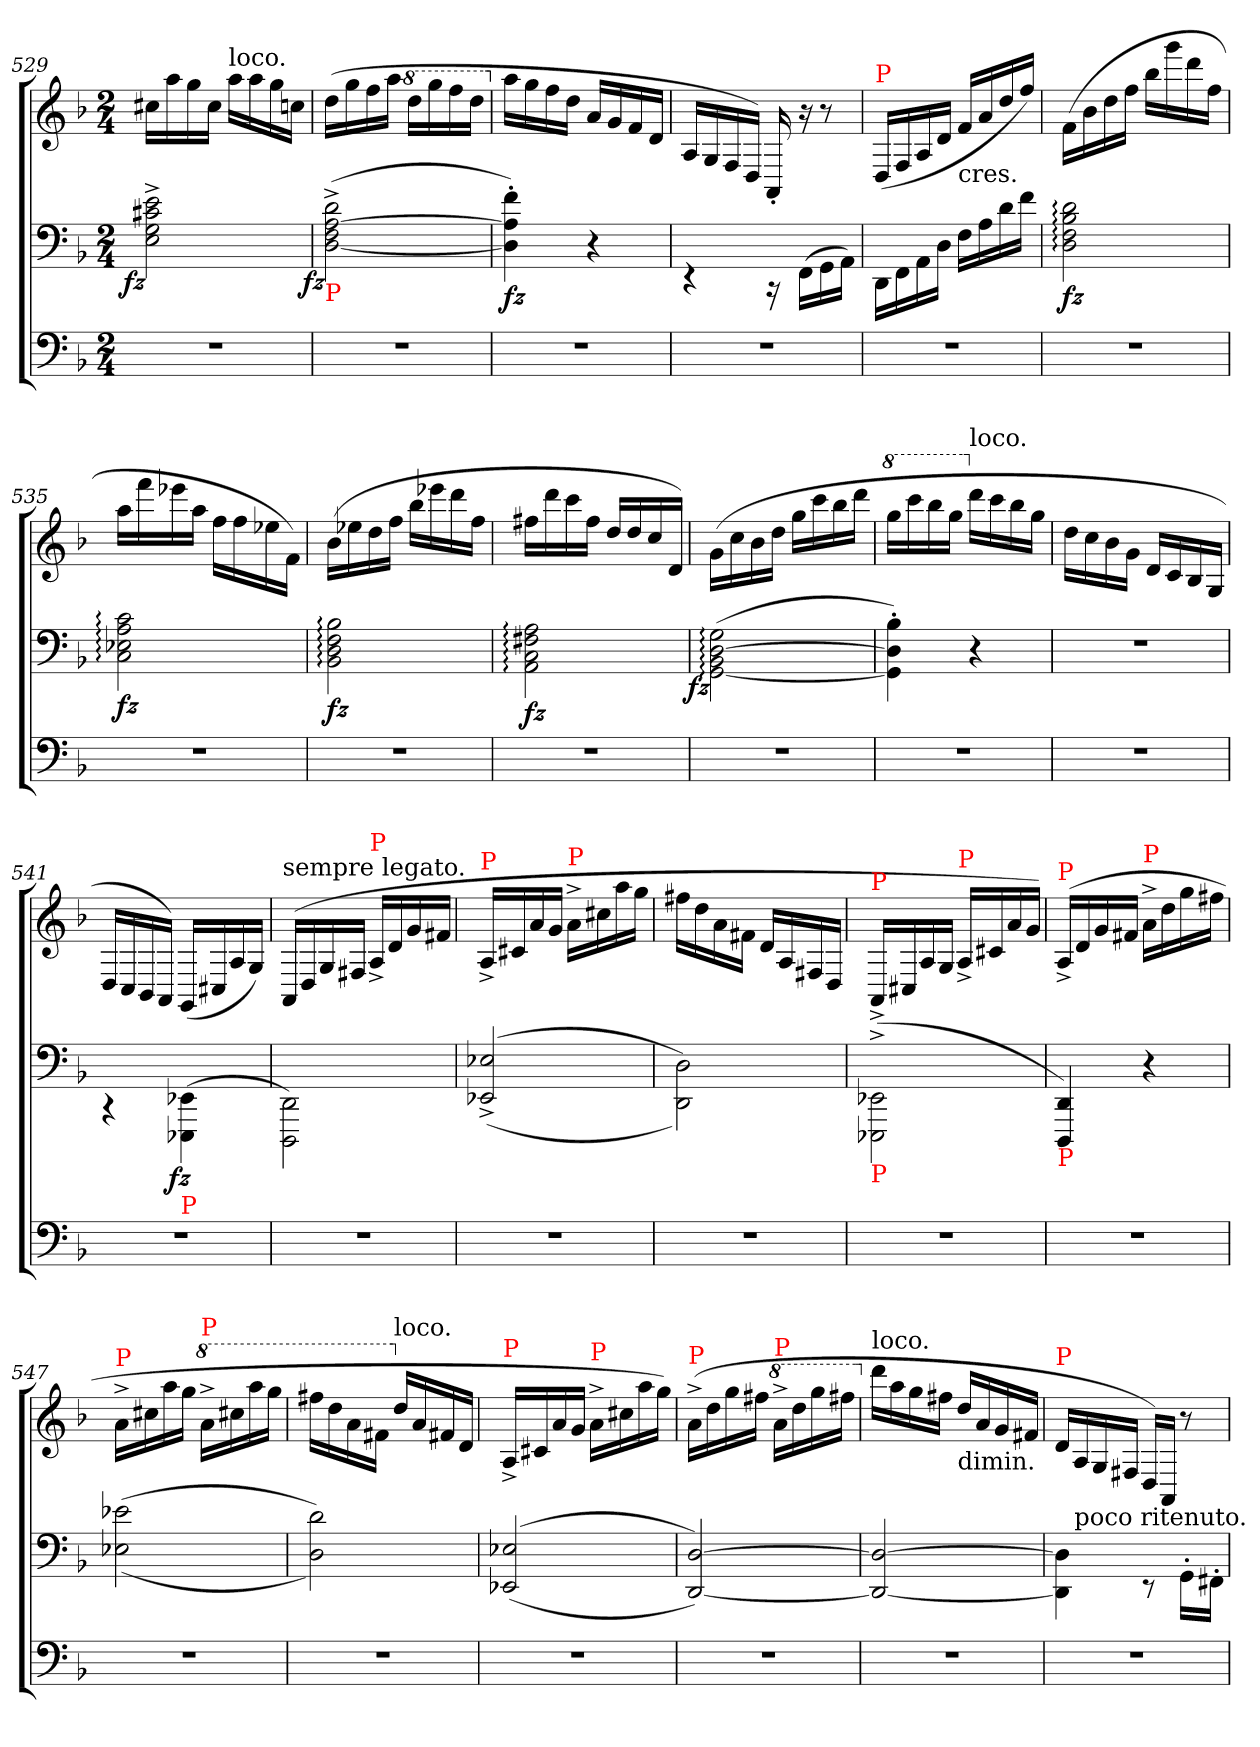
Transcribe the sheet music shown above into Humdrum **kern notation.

**kern	**kern	**kern	**dynam
*part2	*part1	*part1	*part1
*staff3	*staff2	*staff1	*staff1/2
*clefF4	*clefF4	*clefG2	*
*k[b-]	*k[b-]	*k[b-]	*
*F:	*F:	*F:	*
*M2/4	*M2/4	*M2/4	*
=529	=529	=529	=529
!	!	!	!LO:DY:b=2:rj
2r	2e^< 2c#X^< 2G^< 2E^<	16cc#XLL	fz
.	.	16aa	.
.	.	16gg	.
.	.	16cc#JJ	.
!	!	!LO:TX:a:t=loco.	!
.	.	16aaLL	.
.	.	16aa	.
.	.	16gg	.
.	.	16ccnJJ	.
=530	=530	=530	=530
!	!LO:TX:b:color=red:t=P	!	!
!	!	!	!LO:DY:b=2:rj
2r	(>2d^< [2A^< 2F^< [2D^<	(>16ddLL	fz
.	.	16gg	.
.	.	16ff	.
.	.	16aaJJ	.
*	*	*8va	*
.	.	16dddLL	.
.	.	16ggg	.
.	.	16fff	.
.	.	16dddJJ	.
=531	=531	=531	=531
*	*	*X8va	*
!	!	!	!LO:DY:b=2
2r	4f'> 4A]'> 4D]'>)	16aaLL	fz
.	.	16gg	.
.	.	16ff	.
.	.	16ddJJ	.
.	4r	16a/LL	.
.	.	16g/	.
.	.	16f/	.
.	.	16d/JJ	.
=532	=532	=532	=532
2r	4rEE	16A/LL	.
.	.	16G/	.
.	.	16F/	.
.	.	16D/JJ)	.
.	16rCC	16AA'>/	.
.	(16FF\LL	16r	.
.	16GG\	8r	.
.	16AA\JJ)	.	.
=533	=533	=533	=533
!	!	!LO:TX:a:color=red:t=P	!
2r	16DD\LL	(>16D/LL	.
.	16FF\	16F/	.
.	16AA\	16A/	.
.	16D\JJ	16d\JJ	.
!	!	!LO:TX:b:t=cres.	!
.	16FLL	16f/LL	.
.	16A	16a/	.
.	16d	16dd/	.
.	16fJJ	16ff/JJ)	.
=534	=534	=534	=534
!	!	!	!LO:DY:b=2
2r	2d: 2B-: 2F: 2D:	(16fLL	fz
.	.	16b-	.
.	.	16dd	.
.	.	16ffJJ	.
.	.	16bb-LL	.
.	.	16ggg	.
.	.	16ddd	.
.	.	16ffJJ	.
=535	=535	=535	=535
!	!	!	!LO:DY:b=2
2r	2c: 2A: 2E-X: 2C:	16aaLL	fz
.	.	16fff	.
.	.	16eee-X	.
.	.	16aaJJ	.
.	.	16ffLL	.
.	.	16ff	.
.	.	16ee-X	.
.	.	16fJJ)	.
=536	=536	=536	=536
!	!	!	!LO:DY:b=2
2r	2B-: 2F: 2D: 2BB-:	(>16b-LL	fz
.	.	16ee-X	.
.	.	16dd	.
.	.	16ffJJ	.
.	.	16bb-\LL	.
.	.	16eee-X	.
.	.	16ddd	.
.	.	16ff\JJ	.
=537	=537	=537	=537
!	!	!	!LO:DY:b=2
2r	2A: 2F#X: 2C: 2AA:	16ff#XLL	fz
.	.	16ddd	.
.	.	16ccc	.
.	.	16ff#JJ	.
.	.	16dd/LL	.
.	.	16dd/	.
.	.	16cc/	.
.	.	16d/JJ)	.
=538	=538	=538	=538
!	!	!	!LO:DY:b=2:rj
2r	(2G:\ [2D:\ 2BB-:\ [2GG:\	(>16gLL	fz
.	.	16cc	.
.	.	16b-	.
.	.	16ddJJ	.
.	.	16ggLL	.
.	.	16ccc	.
.	.	16bb-	.
.	.	16dddJJ	.
=539	=539	=539	=539
*	*	*8va	*
2r	4B-'> 4D]'> 4GG]'>)	16gggLL	.
.	.	16cccc	.
.	.	16bbb-	.
.	.	16gggJJ	.
*	*	*X8va	*
!	!	!LO:TX:a:t=loco.	!
.	4r	16dddLL	.
.	.	16ccc	.
.	.	16bb-	.
.	.	16ggJJ	.
=540	=540	=540	=540
2r	2rF	16ddLL	.
.	.	16cc	.
.	.	16b-	.
.	.	16gJJ	.
.	.	16dLL	.
.	.	16c	.
.	.	16B-	.
.	.	16G/JJ	.
=541	=541	=541	=541
*	*^	*	*
2r	4rCC	8..ryy	16D/LL	.
.	.	.	16C/	.
.	.	.	16BB-/	.
.	.	.	16AA/JJ)	.
!	!	!	!	!LO:DY:b=2
.	.	4ryy	.	fz
!	!LO:TX:b:color=red:t=P	!	!	!
.	(<4EE-X\ 4EEE-X\	.	(>16GG/LL	.
.	.	.	16C#X	.
.	.	.	16A/	.
.	.	.	16G/JJ)	.
.	.	32ryy	.	.
=542	=542	=542	=542	=542
!	!	!	!LO:TX:a:t=sempre legato.	!
!	!LO:TX:b:color=red:t=P	!	!	!
*	*v	*v	*	*
2r	2DD\ 2DDD\)	(>16AA/LL	.
.	.	16D/	.
.	.	16G/	.
.	.	16F#XJJ	.
!	!	!LO:TX:a:color=red:t=P	!
.	.	16A^>/LL	.
.	.	16d	.
.	.	16g	.
.	.	16f#XJJ	.
=543	=543	=543	=543
!	!	!LO:TX:a:color=red:t=P	!
2r	(<(>2E-X^< 2EE-X^<	16A^>LL	.
.	.	16c#X	.
.	.	16a	.
.	.	16gJJ	.
!	!	!LO:TX:a:color=red:t=P	!
.	.	16a^>LL	.
.	.	16cc#X	.
.	.	16aa	.
.	.	16ggJJ	.
=544	=544	=544	=544
2r	2D\ 2DD\))	16ff#X\LL	.
.	.	16dd\	.
.	.	16a\	.
.	.	16f#X\JJ	.
.	.	16dLL	.
.	.	16A/	.
.	.	16F#X	.
.	.	16D/JJ	.
=545	=545	=545	=545
!	!	!LO:TX:a:color=red:t=P	!
!	!LO:TX:b:color=red:t=P	!	!
2r	(<2EE-X^<\ 2EEE-X^<\	16AA^>/LL	.
.	.	16C#X	.
.	.	16A/	.
.	.	16G/JJ	.
!	!	!LO:TX:a:color=red:t=P	!
.	.	16A^>/LL	.
.	.	16c#X	.
.	.	16a	.
.	.	16gJJ)	.
=546	=546	=546	=546
!	!	!LO:TX:a:color=red:t=P	!
!	!LO:TX:b:color=red:t=P	!	!
2r	4DD 4DDD)	(>16A^<LL	.
.	.	16d	.
.	.	16g	.
.	.	16f#XJJ	.
!	!	!LO:TX:a:color=red:t=P	!
.	4r	16a^>LL	.
.	.	16dd	.
.	.	16gg	.
.	.	16ff#XJJ	.
=547	=547	=547	=547
!	!	!LO:TX:a:color=red:t=P	!
2r	(<(>2e-X 2E-X	16a^>LL	.
.	.	16cc#X	.
.	.	16aa	.
.	.	16ggJJ	.
*	*	*8va	*
!	!	!LO:TX:a:color=red:t=P	!
.	.	16aa^>LL	.
.	.	16ccc#X	.
.	.	16aaa	.
.	.	16gggJJ	.
=548	=548	=548	=548
2r	2d 2D))	16fff#XLL	.
.	.	16ddd	.
.	.	16aa	.
.	.	16ff#XJJ	.
*	*	*X8va	*
!	!	!LO:TX:a:t=loco.	!
.	.	16dd/LL	.
.	.	16a/	.
.	.	16f#X/	.
.	.	16d/JJ	.
=549	=549	=549	=549
!	!	!LO:TX:a:color=red:t=P	!
2r	(<(>2E-X 2EE-X	16A^<LL	.
.	.	16c#X	.
.	.	16a	.
.	.	16gJJ	.
!	!	!LO:TX:a:color=red:t=P	!
.	.	16a^>LL	.
.	.	16cc#X	.
.	.	16aa	.
.	.	16ggJJ)	.
=550	=550	=550	=550
!	!	!LO:TX:a:color=red:t=P	!
2r	[2D [2DD))	(>16a^>LL	.
.	.	16dd	.
.	.	16gg	.
.	.	16ff#XJJ	.
*	*	*8va	*
!	!	!LO:TX:a:color=red:t=P	!
.	.	16aa^>LL	.
.	.	16ddd	.
.	.	16ggg	.
.	.	16fff#XJJ	.
=551	=551	=551	=551
*	*	*X8va	*
!	!	!LO:TX:a:t=loco.	!
2r	2D_ 2DD_	16dddLL	.
.	.	16aa	.
.	.	16gg	.
.	.	16ff#XJJ	.
!	!	!LO:TX:b:t=dimin.	!
.	.	16dd/LL	.
.	.	16a/	.
.	.	16g/	.
.	.	16f#X/JJ	.
=552	=552	=552	=552
!	!	!LO:TX:a:color=red:t=P	!
2r	4D]\ 4DD]\	16d\LL	.
!	!	!LO:TX:b:t=poco ritenuto.	!
.	.	16A/	.
.	.	16G/	.
.	.	16F#X/JJ	.
.	8rEE	16D/LL)	.
.	.	16AA/JJ	.
.	16GG'>\LL	8r	.
.	16FF#X'>\JJ	.	.
=	=	=	=
*-	*-	*-	*-
